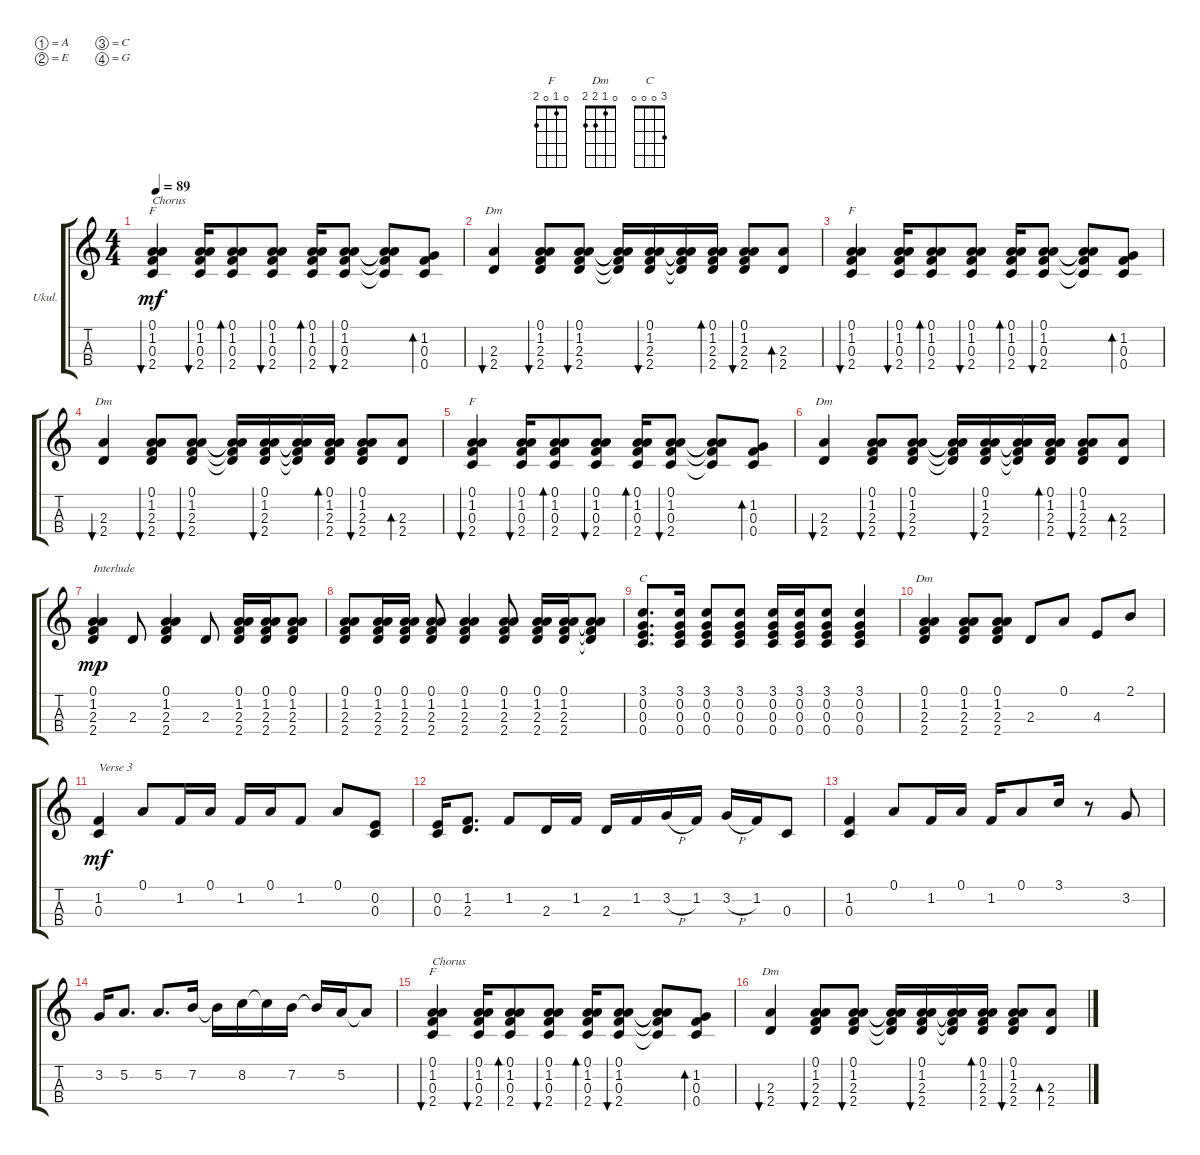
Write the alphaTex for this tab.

\defaultSystemsLayout 4
\bracketExtendMode groupsimilarinstruments
\firstSystemTrackNameOrientation horizontal
\otherSystemsTrackNameOrientation horizontal
\track ("Ukulele" "Ukul.") {instrument shamisen}
\staff {score tabs}
\tuning (A4 E4 C4 G4)
\chord ("F" 0 1 0 2)
\chord ("Dm" 0 1 2 2)
\chord ("C" 3 0 0 0)
\ts (4 4)
\tempo 89
\clef g2
\ks c
(2.4 0.3 1.2 0.1).4{bu 30 ch "F" txt "Chorus" dy mf} (2.4 0.3 1.2 0.1).16{bu 30} (2.4 0.3 1.2 0.1).8{bd 30} (2.4 0.3 1.2 0.1).8{bu 30} (2.4 0.3 1.2 0.1).16{bd 30} (2.4 0.3 1.2 0.1).8{bu 30} (2.4{t} 0.3{t} 1.2{t} 0.1{t}).8 (0.4 0.3 1.2).8{bd 30} |
(2.4 2.3).4{bu 30 ch "Dm"} (2.4 2.3 1.2 0.1).8{bu 30} (2.4 2.3 1.2 0.1).8{bu 30} (2.4{t} 2.3{t} 1.2{t} 0.1{t}).16 (2.4 2.3 1.2 0.1).16{bu 30} (2.4{t} 2.3{t} 1.2{t} 0.1{t}).16 (2.4 2.3 1.2 0.1).16{bd 30} (2.4 2.3 1.2 0.1).8{bu 30} (2.4 2.3).8{bd 30} |
(2.4 0.3 1.2 0.1).4{bu 30 ch "F"} (2.4 0.3 1.2 0.1).16{bu 30} (2.4 0.3 1.2 0.1).8{bd 30} (2.4 0.3 1.2 0.1).8{bu 30} (2.4 0.3 1.2 0.1).16{bd 30} (2.4 0.3 1.2 0.1).8{bu 30} (2.4{t} 0.3{t} 1.2{t} 0.1{t}).8 (0.4 0.3 1.2).8{bd 30} |
(2.4 2.3).4{bu 30 ch "Dm"} (2.4 2.3 1.2 0.1).8{bu 30} (2.4 2.3 1.2 0.1).8{bu 30} (2.4{t} 2.3{t} 1.2{t} 0.1{t}).16 (2.4 2.3 1.2 0.1).16{bu 30} (2.4{t} 2.3{t} 1.2{t} 0.1{t}).16 (2.4 2.3 1.2 0.1).16{bd 30} (2.4 2.3 1.2 0.1).8{bu 30} (2.4 2.3).8{bd 30} |
(2.4 0.3 1.2 0.1).4{bu 30 ch "F"} (2.4 0.3 1.2 0.1).16{bu 30} (2.4 0.3 1.2 0.1).8{bd 30} (2.4 0.3 1.2 0.1).8{bu 30} (2.4 0.3 1.2 0.1).16{bd 30} (2.4 0.3 1.2 0.1).8{bu 30} (2.4{t} 0.3{t} 1.2{t} 0.1{t}).8 (0.4 0.3 1.2).8{bd 30} |
(2.4 2.3).4{bu 30 ch "Dm"} (2.4 2.3 1.2 0.1).8{bu 30} (2.4 2.3 1.2 0.1).8{bu 30} (2.4{t} 2.3{t} 1.2{t} 0.1{t}).16 (2.4 2.3 1.2 0.1).16{bu 30} (2.4{t} 2.3{t} 1.2{t} 0.1{t}).16 (2.4 2.3 1.2 0.1).16{bd 30} (2.4 2.3 1.2 0.1).8{bu 30} (2.4 2.3).8{bd 30} |
(0.1 1.2 2.3 2.4).4{txt "Interlude" dy mp} 2.3.8 (0.1 1.2 2.3 2.4).4 2.3.8 (0.1 1.2 2.3 2.4).16 (0.1 1.2 2.3 2.4).16 (0.1 1.2 2.3 2.4).8 |
(0.1 1.2 2.3 2.4).8 (0.1 1.2 2.3 2.4).16 (0.1 1.2 2.3 2.4).16 (0.1 1.2 2.3 2.4).8 (0.1 1.2 2.3 2.4).4 (0.1 1.2 2.3 2.4).8 (0.1 1.2 2.3 2.4).16 (0.1 1.2 2.3 2.4).16 (0.1{t} 1.2{t} 2.3{t} 2.4{t}).8 |
(0.4 0.3 0.2 3.1).8{d ch "C"} (0.4 0.3 0.2 3.1).16 (0.4 0.3 0.2 3.1).8 (0.4 0.3 0.2 3.1).8 (0.4 0.3 0.2 3.1).16 (0.4 0.3 0.2 3.1).16 (0.4 0.3 0.2 3.1).8 (0.4 0.3 0.2 3.1).4 |
(2.4 2.3 1.2 0.1).4{ch "Dm"} (2.4 2.3 1.2 0.1).8 (2.4 2.3 1.2 0.1).8 2.3.8 0.1.8 4.3.8 2.1.8 |
(0.3 1.2).4{txt "Verse 3" dy mf} 0.1.8 1.2.16 0.1.16 1.2.16 0.1.16 1.2.8 0.1.8 (0.2 0.3).8 |
(0.3 0.2).16 (1.2 2.3).8{d} 1.2.8 2.3.16 1.2.16 2.3.16 1.2.16 3.2{h}.16 1.2.16 3.2{h}.16 1.2.16 0.3.8 |
(0.3 1.2).4 0.1.8 1.2.16 0.1.16 1.2.16 0.1.8 3.1.16 r.8 3.2.8 |
3.2.16 5.2.8{d} 5.2.8{d} 7.2.16 7.2{t}.16 8.2.16 8.2{t}.16 7.2.16 7.2{t}.16 5.2.16 5.2{t}.8 |
(2.4 0.3 1.2 0.1).4{bu 30 ch "F" txt "Chorus"} (2.4 0.3 1.2 0.1).16{bu 30} (2.4 0.3 1.2 0.1).8{bd 30} (2.4 0.3 1.2 0.1).8{bu 30} (2.4 0.3 1.2 0.1).16{bd 30} (2.4 0.3 1.2 0.1).8{bu 30} (2.4{t} 0.3{t} 1.2{t} 0.1{t}).8 (0.4 0.3 1.2).8{bd 30} |
(2.4 2.3).4{bu 30 ch "Dm"} (2.4 2.3 1.2 0.1).8{bu 30} (2.4 2.3 1.2 0.1).8{bu 30} (2.4{t} 2.3{t} 1.2{t} 0.1{t}).16 (2.4 2.3 1.2 0.1).16{bu 30} (2.4{t} 2.3{t} 1.2{t} 0.1{t}).16 (2.4 2.3 1.2 0.1).16{bd 30} (2.4 2.3 1.2 0.1).8{bu 30} (2.4 2.3).8{bd 30}
